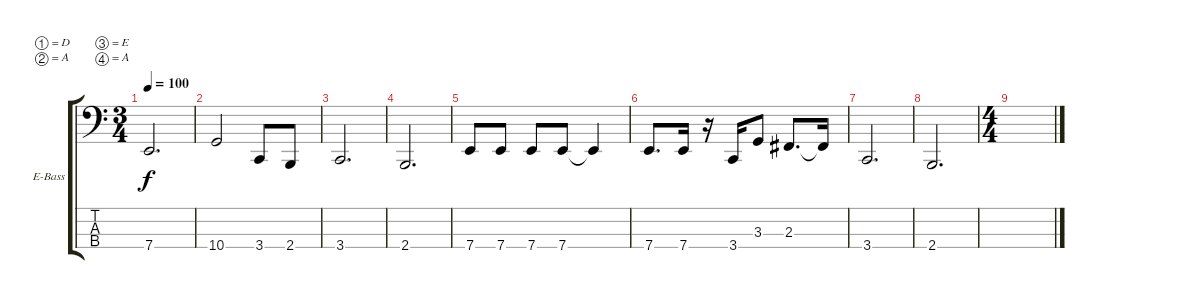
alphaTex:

\bracketExtendMode groupsimilarinstruments
\firstSystemTrackNameOrientation horizontal
\otherSystemsTrackNameOrientation horizontal
\track ("Sinclair Alleron" "E-Bass") {instrument electricbassfinger}
\staff {score tabs}
\tuning (D2 A1 E1 A0)
\ts (3 4)
\tempo 100
\clef f4
\ks c
7.4.2{d dy f} |
10.4.2 3.4.8 2.4.8 |
3.4.2{d} |
2.4.2{d} |
7.4.8 7.4.8 7.4.8 7.4.8 7.4{t}.4 |
7.4.8{d} 7.4.16 r.16 3.4.16 3.3.8 2.3.8{d} 2.3{t}.16 |
3.4.2{d} |
2.4.2{d} |
\ts (4 4)
